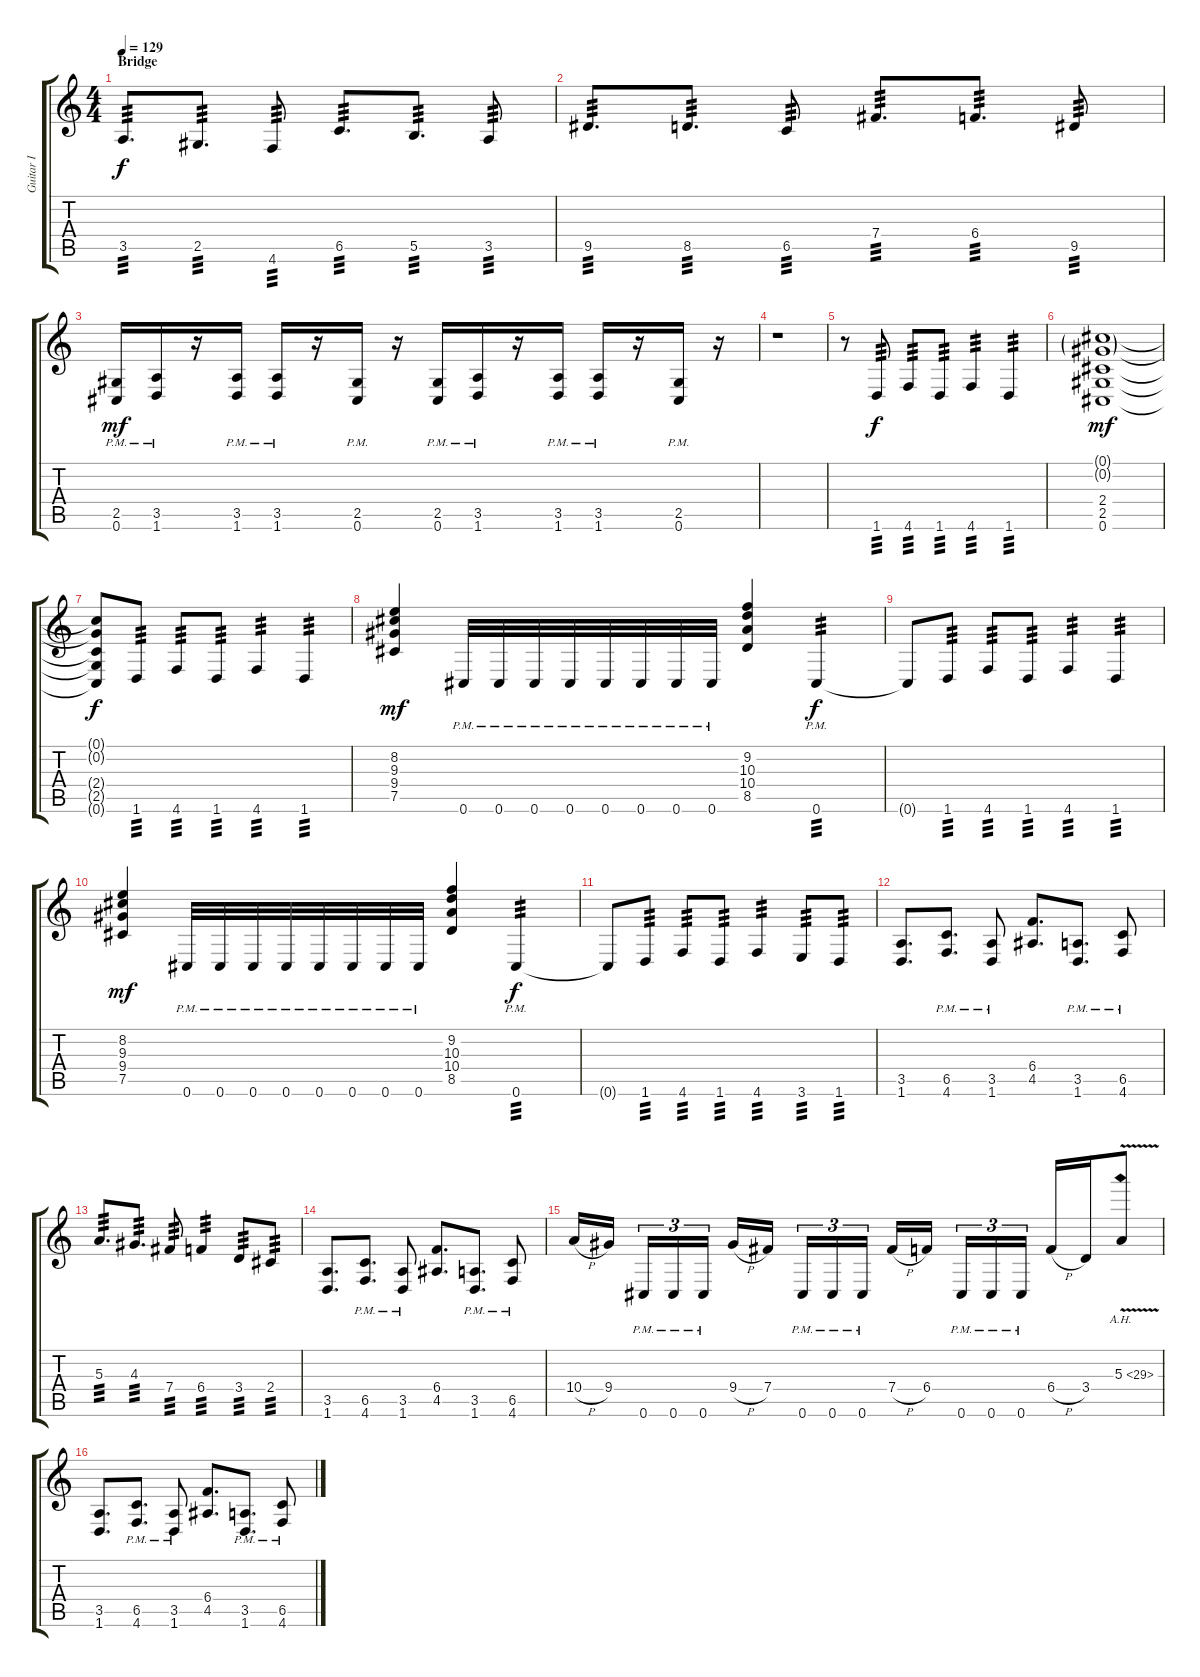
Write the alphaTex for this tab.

\track ("Guitar I" "Guitar I") {instrument distortionguitar}
\staff {score tabs}
\tuning (Db4 Ab3 E3 B2 Gb2 Db2) {hide}
\ts (4 4)
\section ("" "Bridge ")
\tempo 129
\clef g2
\ks c
3.5.8{d tp 3 dy f} 2.5.8{d tp 3} 4.6.8{tp 3} 6.5.8{d tp 3} 5.5.8{d tp 3} 3.5.8{tp 3} |
9.5.8{d tp 3} 8.5.8{d tp 3} 6.5.8{tp 3} 7.4.8{d tp 3} 6.4.8{d tp 3} 9.5.8{tp 3} |
(2.5{pm} 0.6{pm}).16{dy mf} (3.5{pm} 1.6{pm}).16 r.16 (3.5{pm} 1.6{pm}).16 (3.5{pm} 1.6{pm}).16 r.16 (2.5{pm} 0.6{pm}).16 r.16 (2.5{pm} 0.6{pm}).16 (3.5{pm} 1.6{pm}).16 r.16 (3.5{pm} 1.6{pm}).16 (3.5{pm} 1.6{pm}).16 r.16 (2.5{pm} 0.6{pm}).16 r.16 |
r.1 |
r.8 1.6.8{tp 3 dy f} 4.6.8{tp 3} 1.6.8{tp 3} 4.6.4{tp 3} 1.6.4{tp 3} |
(0.1{g} 0.2{g} 2.4 2.5 0.6).1{dy mf} |
(0.1{t} 0.2{t} 2.4{t} 2.5{t} 0.6{t}).8{dy f} 1.6.8{tp 3} 4.6.8{tp 3} 1.6.8{tp 3} 4.6.4{tp 3} 1.6.4{tp 3} |
(8.2 9.3 9.4 7.5).4{dy mf} 0.6{pm}.32 0.6{pm}.32 0.6{pm}.32 0.6{pm}.32 0.6{pm}.32 0.6{pm}.32 0.6{pm}.32 0.6{pm}.32 (9.2 10.3 10.4 8.5).4 0.6{pm}.4{tp 3 dy f} |
0.6{t}.8 1.6.8{tp 3} 4.6.8{tp 3} 1.6.8{tp 3} 4.6.4{tp 3} 1.6.4{tp 3} |
(8.2 9.3 9.4 7.5).4{dy mf} 0.6{pm}.32 0.6{pm}.32 0.6{pm}.32 0.6{pm}.32 0.6{pm}.32 0.6{pm}.32 0.6{pm}.32 0.6{pm}.32 (9.2 10.3 10.4 8.5).4 0.6{pm}.4{tp 3 dy f} |
0.6{t}.8 1.6.8{tp 3} 4.6.8{tp 3} 1.6.8{tp 3} 4.6.4{tp 3} 3.6.8{tp 3} 1.6.8{tp 3} |
(3.5 1.6).8{d} (6.5{pm} 4.6{pm}).8{d} (3.5{pm} 1.6{pm}).8 (6.4 4.5).8{d} (3.5{pm} 1.6{pm}).8{d} (6.5{pm} 4.6{pm}).8 |
5.3.8{d tp 3} 4.3.8{d tp 3} 7.4.8{tp 3} 6.4.4{tp 3} 3.4.8{tp 3} 2.4.8{tp 3} |
(3.5 1.6).8{d} (6.5{pm} 4.6{pm}).8{d} (3.5{pm} 1.6{pm}).8 (6.4 4.5).8{d} (3.5{pm} 1.6{pm}).8{d} (6.5{pm} 4.6{pm}).8 |
10.4{h}.16 9.4.16{beam splitsecondary} 0.6{pm}.16{tu (3 2)} 0.6{pm}.16{tu (3 2)} 0.6{pm}.16{tu (3 2)} 9.4{h}.16 7.4.16{beam splitsecondary} 0.6{pm}.16{tu (3 2)} 0.6{pm}.16{tu (3 2)} 0.6{pm}.16{tu (3 2)} 7.4{h}.16 6.4.16{beam splitsecondary} 0.6{pm}.16{tu (3 2)} 0.6{pm}.16{tu (3 2)} 0.6{pm}.16{tu (3 2)} 6.4{h}.16 3.4.16 5.3{ah 24 v}.8 |
(3.5 1.6).8{d} (6.5{pm} 4.6{pm}).8{d} (3.5{pm} 1.6{pm}).8 (6.4 4.5).8{d} (3.5{pm} 1.6{pm}).8{d} (6.5{pm} 4.6{pm}).8
